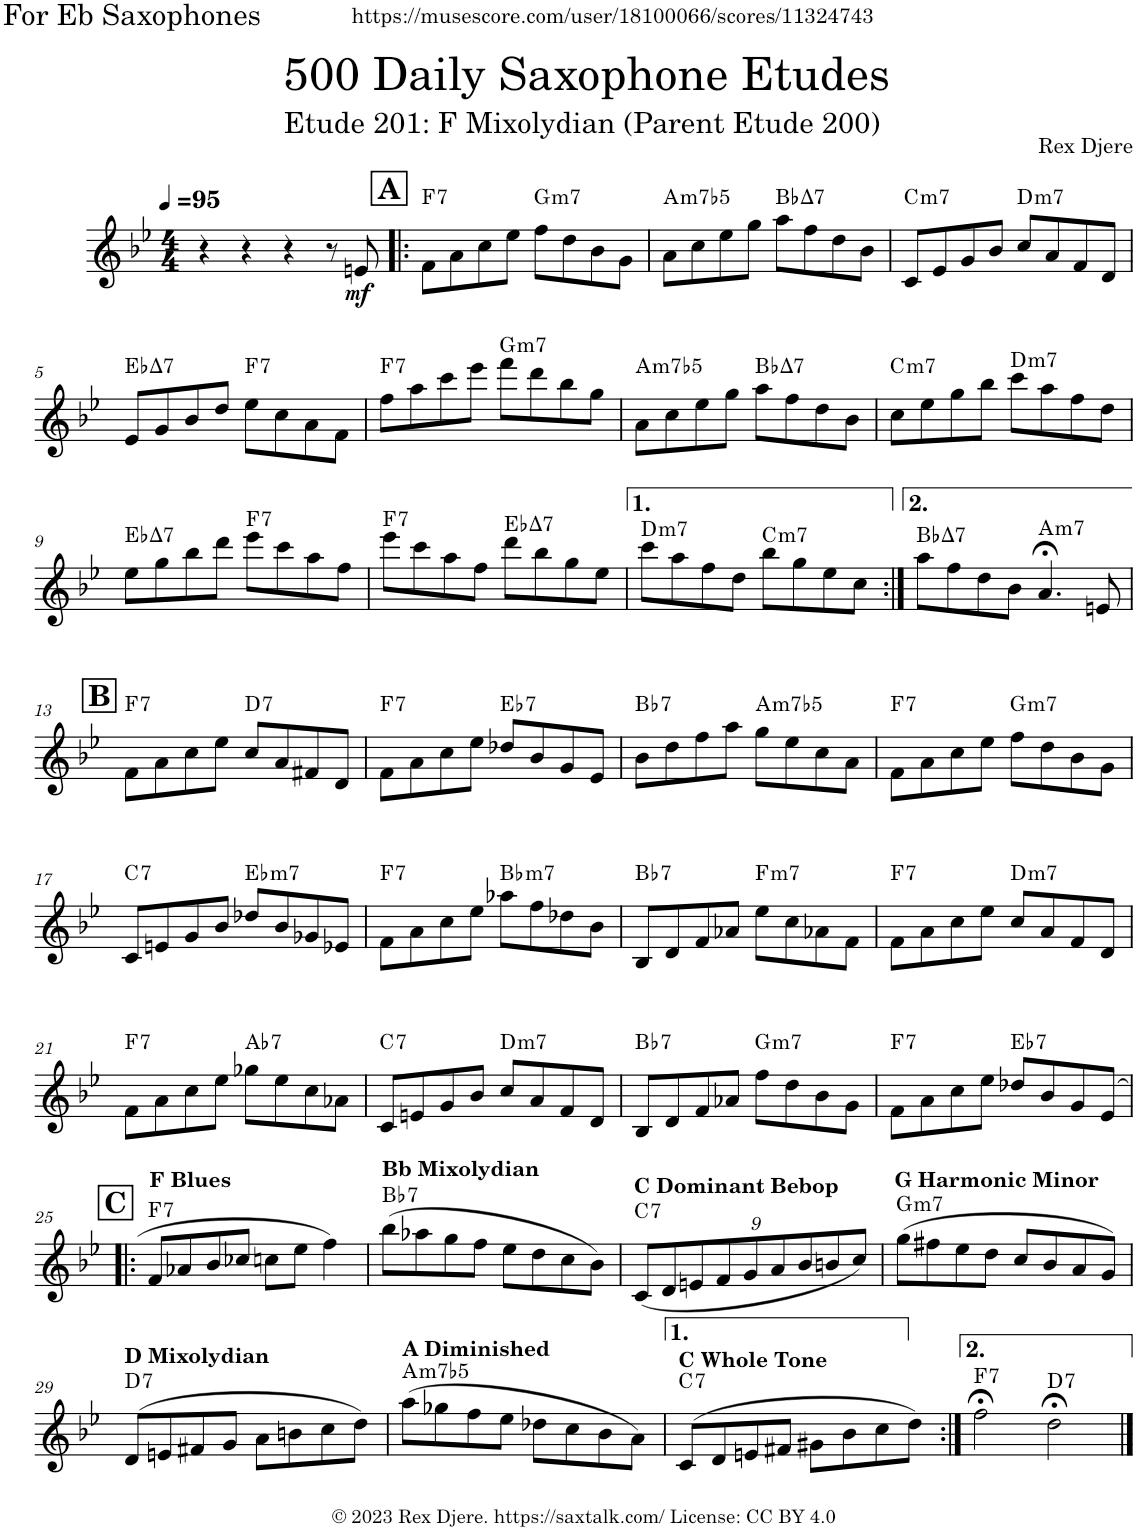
**kern	**dynam	**harte
*part1	*part1	*part1
*staff1	*staff1	*
*I"Alto Saxophone	*	*
*I'A. Sax.	*	*
*clefG2	*	*
*Trd5c9	*	*
*k[b-e-]	*	*
*M4/4	*	*
*MM95	*	*
=1	=1	=1
4r	.	.
4r	.	.
4r	.	.
8r	.	.
!	!LO:DY:b	!
8en/	mf	.
!!LO:REH:place=s1:a:B:cj:fs=14:t=A
=2!|:	=2!|:	=2!|:
!	!	!LO:H:kt=7
8f\L	.	F:7
8a\	.	.
8cc\	.	.
8ee-\J	.	.
!	!	!LO:H:kt=m7
8ff\L	.	G:min7
8dd\	.	.
8b-\	.	.
8g\J	.	.
=3	=3	=3
!	!	!LO:H:kt=m7b5
8a\L	.	A:hdim7
8cc\	.	.
8ee-\	.	.
8gg\J	.	.
!	!	!LO:H:kt=7
8aa\L	.	Bb:maj7
8ff\	.	.
8dd\	.	.
8b-\J	.	.
=4	=4	=4
!	!	!LO:H:kt=m7
8c/L	.	C:min7
8e-/	.	.
8g/	.	.
8b-/J	.	.
!	!	!LO:H:kt=m7
8cc/L	.	D:min7
8a/	.	.
8f/	.	.
8d/J	.	.
!!LO:LB:g=z
=5	=5	=5
!	!	!LO:H:kt=7
8e-/L	.	Eb:maj7
8g/	.	.
8b-/	.	.
8dd/J	.	.
!	!	!LO:H:kt=7
8ee-\L	.	F:7
8cc\	.	.
8a\	.	.
8f\J	.	.
=6	=6	=6
!	!	!LO:H:kt=7
8ff\L	.	F:7
8aa\	.	.
8ccc\	.	.
8eee-\J	.	.
!	!	!LO:H:kt=m7
8fff\L	.	G:min7
8ddd\	.	.
8bb-\	.	.
8gg\J	.	.
=7	=7	=7
!	!	!LO:H:kt=m7b5
8a\L	.	A:hdim7
8cc\	.	.
8ee-\	.	.
8gg\J	.	.
!	!	!LO:H:kt=7
8aa\L	.	Bb:maj7
8ff\	.	.
8dd\	.	.
8b-\J	.	.
=8	=8	=8
!	!	!LO:H:kt=m7
8cc\L	.	C:min7
8ee-\	.	.
8gg\	.	.
8bb-\J	.	.
!	!	!LO:H:kt=m7
8ccc\L	.	D:min7
8aa\	.	.
8ff\	.	.
8dd\J	.	.
!!LO:LB:g=z
=9	=9	=9
!	!	!LO:H:kt=7
8ee-\L	.	Eb:maj7
8gg\	.	.
8bb-\	.	.
8ddd\J	.	.
!	!	!LO:H:kt=7
8eee-\L	.	F:7
8ccc\	.	.
8aa\	.	.
8ff\J	.	.
=10	=10	=10
!	!	!LO:H:kt=7
8eee-\L	.	F:7
8ccc\	.	.
8aa\	.	.
8ff\J	.	.
!	!	!LO:H:kt=7
8ddd\L	.	Eb:maj7
8bb-\	.	.
8gg\	.	.
8ee-\J	.	.
=11	=11	=11
!	!	!LO:H:kt=m7
8ccc\L	.	D:min7
8aa\	.	.
8ff\	.	.
8dd\J	.	.
!	!	!LO:H:kt=m7
8bb-\L	.	C:min7
8gg\	.	.
8ee-\	.	.
8cc\J	.	.
=12:|!	=12:|!	=12:|!
!	!	!LO:H:kt=7
8aa\L	.	Bb:maj7
8ff\	.	.
8dd\	.	.
8b-\J	.	.
!	!	!LO:H:kt=m7
4.a;</	.	A:min7
8en/	.	.
!!LO:LB:g=z
!!LO:REH:place=s1:a:B:cj:fs=14:t=B
=13	=13	=13
!	!	!LO:H:kt=7
8f\L	.	F:7
8a\	.	.
8cc\	.	.
8ee-\J	.	.
!	!	!LO:H:kt=7
8cc/L	.	D:7
8a/	.	.
8f#X/	.	.
8d/J	.	.
=14	=14	=14
!	!	!LO:H:kt=7
8f\L	.	F:7
8a\	.	.
8cc\	.	.
8ee-\J	.	.
!	!	!LO:H:kt=7
8dd-X/L	.	Eb:7
8b-/	.	.
8g/	.	.
8e-/J	.	.
=15	=15	=15
!	!	!LO:H:kt=7
8b-\L	.	Bb:7
8dd\	.	.
8ff\	.	.
8aa\J	.	.
!	!	!LO:H:kt=m7b5
8gg\L	.	A:hdim7
8ee-\	.	.
8cc\	.	.
8a\J	.	.
=16	=16	=16
!	!	!LO:H:kt=7
8f\L	.	F:7
8a\	.	.
8cc\	.	.
8ee-\J	.	.
!	!	!LO:H:kt=m7
8ff\L	.	G:min7
8dd\	.	.
8b-\	.	.
8g\J	.	.
!!LO:LB:g=z
=17	=17	=17
!	!	!LO:H:kt=7
8c/L	.	C:7
8en/	.	.
8g/	.	.
8b-/J	.	.
!	!	!LO:H:kt=m7
8dd-X/L	.	Eb:min7
8b-/	.	.
8g-X/	.	.
8e-X/J	.	.
=18	=18	=18
!	!	!LO:H:kt=7
8f\L	.	F:7
8a\	.	.
8cc\	.	.
8ee-\J	.	.
!	!	!LO:H:kt=m7
8aa-X\L	.	Bb:min7
8ff\	.	.
8dd-X\	.	.
8b-\J	.	.
=19	=19	=19
!	!	!LO:H:kt=7
8B-/L	.	Bb:7
8d/	.	.
8f/	.	.
8a-X/J	.	.
!	!	!LO:H:kt=m7
8ee-\L	.	F:min7
8cc\	.	.
8a-X\	.	.
8f\J	.	.
=20	=20	=20
!	!	!LO:H:kt=7
8f\L	.	F:7
8a\	.	.
8cc\	.	.
8ee-\J	.	.
!	!	!LO:H:kt=m7
8cc/L	.	D:min7
8a/	.	.
8f/	.	.
8d/J	.	.
!!LO:LB:g=z
=21	=21	=21
!	!	!LO:H:kt=7
8f\L	.	F:7
8a\	.	.
8cc\	.	.
8ee-\J	.	.
!	!	!LO:H:kt=7
8gg-X\L	.	Ab:7
8ee-\	.	.
8cc\	.	.
8a-X\J	.	.
=22	=22	=22
!	!	!LO:H:kt=7
8c/L	.	C:7
8en/	.	.
8g/	.	.
8b-/J	.	.
!	!	!LO:H:kt=m7
8cc/L	.	D:min7
8a/	.	.
8f/	.	.
8d/J	.	.
=23	=23	=23
!	!	!LO:H:kt=7
8B-/L	.	Bb:7
8d/	.	.
8f/	.	.
8a-X/J	.	.
!	!	!LO:H:kt=m7
8ff\L	.	G:min7
8dd\	.	.
8b-\	.	.
8g\J	.	.
=24	=24	=24
!	!	!LO:H:kt=7
8f\L	.	F:7
8a\	.	.
8cc\	.	.
8ee-\J	.	.
!	!	!LO:H:kt=7
8dd-X/L	.	Eb:7
8b-/	.	.
8g/	.	.
(8e-/J	.	.
!!LO:LB:g=z
!!LO:REH:place=s1:a:B:cj:fs=14:t=C
=25!|:	=25!|:	=25!|:
!LO:TX:a:B:t=F Blues	!	!LO:H:kt=7
8f/L	.	F:7
8a-X/	.	.
8b-/	.	.
8cc-X/J	.	.
8ccn\L	.	.
8ee-\J	.	.
4ff\)	.	.
=26	=26	=26
!LO:TX:a:B:t=Bb Mixolydian	!	!LO:H:kt=7
(8bb-\L	.	Bb:7
8aa-X\	.	.
8gg\	.	.
8ff\J	.	.
8ee-\L	.	.
8dd\	.	.
8cc\	.	.
8b-\J)	.	.
=27	=27	=27
*Xbrackettup	*	*
!LO:TX:a:B:t=C Dominant Bebop	!	!LO:H:kt=7
(9c/L	.	C:7
9d/	.	.
9en/	.	.
9f/	.	.
9g/	.	.
9a/	.	.
9b-/	.	.
9bn/	.	.
9cc/J)	.	.
=28	=28	=28
!LO:TX:a:B:t=G Harmonic Minor	!	!LO:H:kt=m7
(8gg\L	.	G:min7
8ff#X\	.	.
8ee-\	.	.
8dd\J	.	.
8cc/L	.	.
8b-/	.	.
8a/	.	.
8g/J)	.	.
!!LO:LB:g=z
=29	=29	=29
!LO:TX:a:B:t=D Mixolydian	!	!LO:H:kt=7
(8d/L	.	D:7
8en/	.	.
8f#X/	.	.
8g/J	.	.
8a\L	.	.
8bn\	.	.
8cc\	.	.
8dd\J)	.	.
=30	=30	=30
!LO:TX:a:B:t=A Diminished	!	!LO:H:kt=m7b5
(8aa\L	.	A:hdim7
8gg-X\	.	.
8ff\	.	.
8ee-\J	.	.
8dd-X\L	.	.
8cc\	.	.
8b-\	.	.
8a\J)	.	.
=31	=31	=31
!LO:TX:a:B:t=C Whole Tone	!	!LO:H:kt=7
(8c/L	.	C:7
8d/	.	.
8en/	.	.
8f#X/J	.	.
8g#X\L	.	.
8b-\	.	.
8cc\	.	.
8dd\J)	.	.
=32:|!	=32:|!	=32:|!
!	!	!LO:H:kt=7
2ff;<\	.	F:7
!	!	!LO:H:kt=7
2dd;<\	.	D:7
==	==	==
*-	*-	*-
